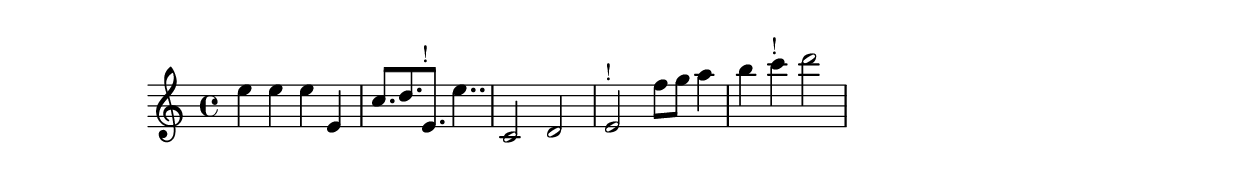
\version "2.17.15"

\header{
  texidoc= "Test optional music function arguments.
The output is nonsensical, but if you wrack your brain,
you'll figure it out.  Remember that optional arguments
are matched left to right, and after the first non-match,
the rest is skipped."
}

\layout { ragged-right = ##t }

% Get following pitch into Scheme
pitch = #(define-scheme-function (parser location p) (ly:pitch?) p)
% The same with a duration
dur = #(define-scheme-function (parser location p) (ly:duration?) p)

% Just like \relative, but defaulting to f as reference, making the
% first note of the music the same as if written as absolute pitch
ablative =
#(define-music-function (parser location ref music)
  ((ly:pitch? #{ \pitch f #}) ly:music?)
  #{ \relative $ref $music #})

% Let's take a duration and four pitches, defaulting to 2 c' d' e'
zap = 
#(define-music-function (parser location dur a b c d)
  ((ly:duration? #{ \dur 2 #}) (ly:pitch? #{ \pitch c' #})
   (ly:pitch? #{ \pitch d' #}) (ly:pitch? #{ \pitch e' #})
   ly:music?) #{ $a $dur $b $c ^\markup{!} $d  #})

\new Voice { \relative c' e' \relative c' { e' } \ablative c' e' \ablative { e' }
  \zap 8. c'' d'' {e''4..} \zap f''8 g'' \zap 4 a'' b'' c''' d'''2 }
